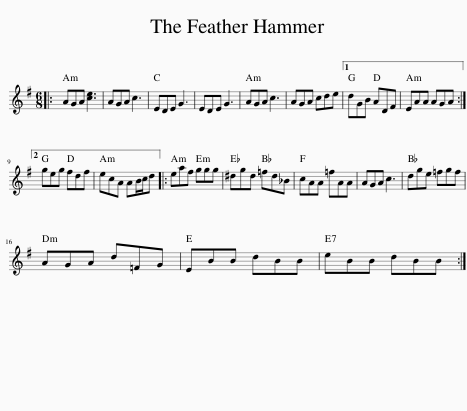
X:1
L:1/8
M:6/8
I:linebreak $
K:G
V:1 treble
V:1
|: AGA [ce]3 | AGA c3 | EDE G3 | EDE G3 | AGA c3 | %5
 AGA cde |1 dGB ADF | EAA AGA :|2$ geg fdf | ecA AB/c/d |: %10
 eaf ggg | ^dgd =fd_B | cAA =fAA | AGA c3 | dge =fgf |$ %15
 AGA d=FG | EBB dBB | eBB dBB :| %18
